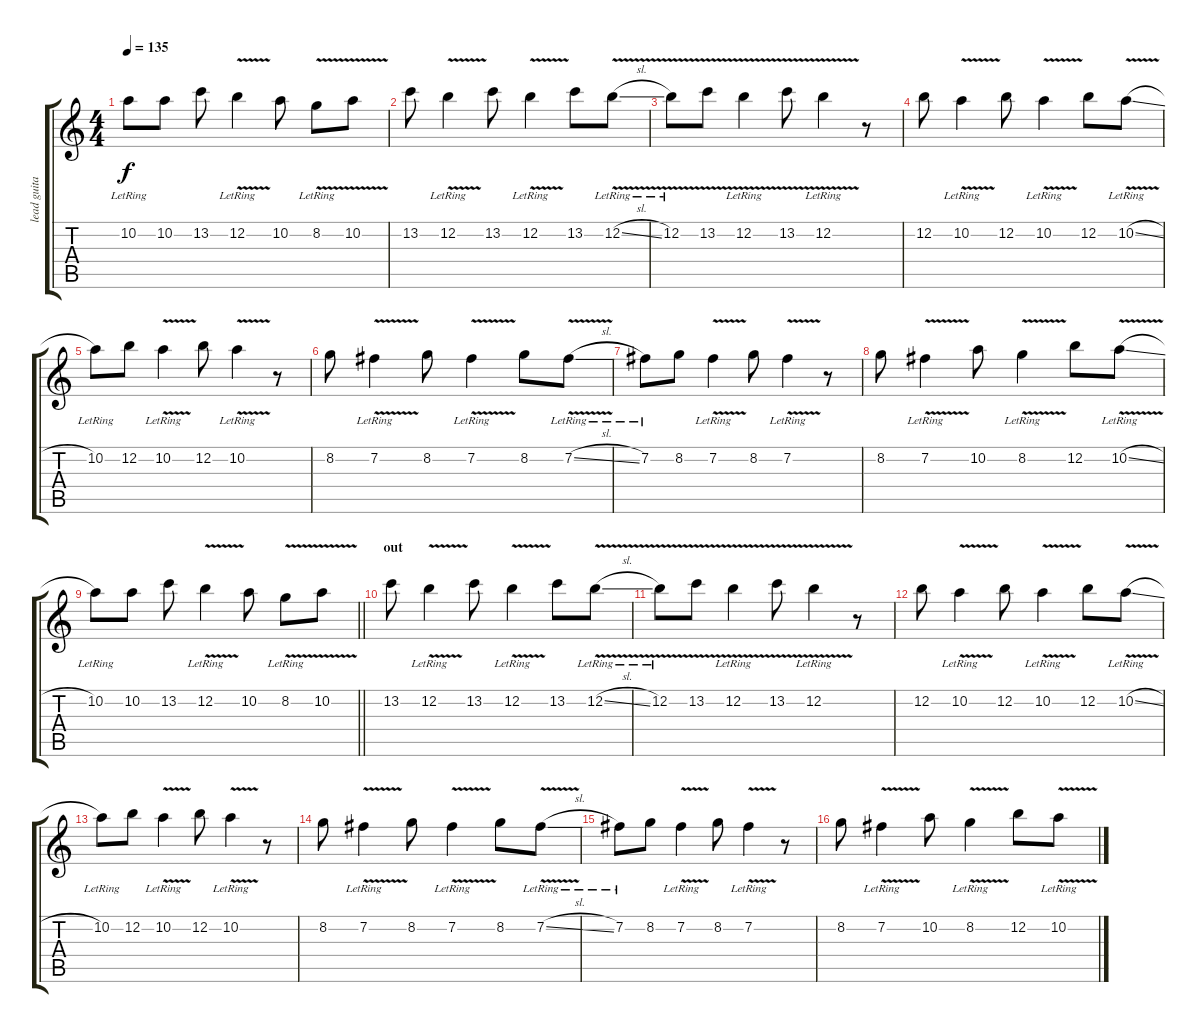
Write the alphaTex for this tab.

\track ("lead guitar (lukman)" "lead guita") {instrument distortionguitar}
\staff {score tabs}
\tuning (E4 B3 G3 D3 A2 E2) {hide}
\ts (4 4)
\tempo 135
\clef g2
\ks c
10.2{lr}.8{dy f} 10.2.8 13.2.8 12.2{v lr}.4 10.2.8 8.2{v lr}.8 10.2{v}.8 |
13.2.8 12.2{v lr}.4 13.2.8 12.2{v lr}.4 13.2.8 12.2{v sl lr}.8 |
12.2{v lr}.8 13.2{v}.8 12.2{v lr}.4 13.2{v}.8 12.2{v lr}.4 r.8 |
12.2.8 10.2{v lr}.4 12.2.8 10.2{v lr}.4 12.2.8 10.2{v sl lr}.8 |
10.2{lr}.8 12.2.8 10.2{v lr}.4 12.2.8 10.2{v lr}.4 r.8 |
8.2.8 7.2{v lr}.4 8.2.8 7.2{v lr}.4 8.2.8 7.2{v sl lr}.8 |
7.2{lr}.8 8.2.8 7.2{v lr}.4 8.2.8 7.2{v lr}.4 r.8 |
8.2.8 7.2{v lr}.4 10.2.8 8.2{v lr}.4 12.2.8 10.2{v sl lr}.8 |
\barLineRight lightlight
10.2{lr}.8 10.2.8 13.2.8 12.2{v lr}.4 10.2.8 8.2{v lr}.8 10.2{v}.8 |
\section ("" "out")
13.2.8 12.2{v lr}.4 13.2.8 12.2{v lr}.4 13.2.8 12.2{v sl lr}.8 |
12.2{v lr}.8 13.2{v}.8 12.2{v lr}.4 13.2{v}.8 12.2{v lr}.4 r.8 |
12.2.8 10.2{v lr}.4 12.2.8 10.2{v lr}.4 12.2.8 10.2{v sl lr}.8 |
10.2{lr}.8 12.2.8 10.2{v lr}.4 12.2.8 10.2{v lr}.4 r.8 |
8.2.8 7.2{v lr}.4 8.2.8 7.2{v lr}.4 8.2.8 7.2{v sl lr}.8 |
7.2{lr}.8 8.2.8 7.2{v lr}.4 8.2.8 7.2{v lr}.4 r.8 |
8.2.8 7.2{v lr}.4 10.2.8 8.2{v lr}.4 12.2.8 10.2{v sl lr}.8
